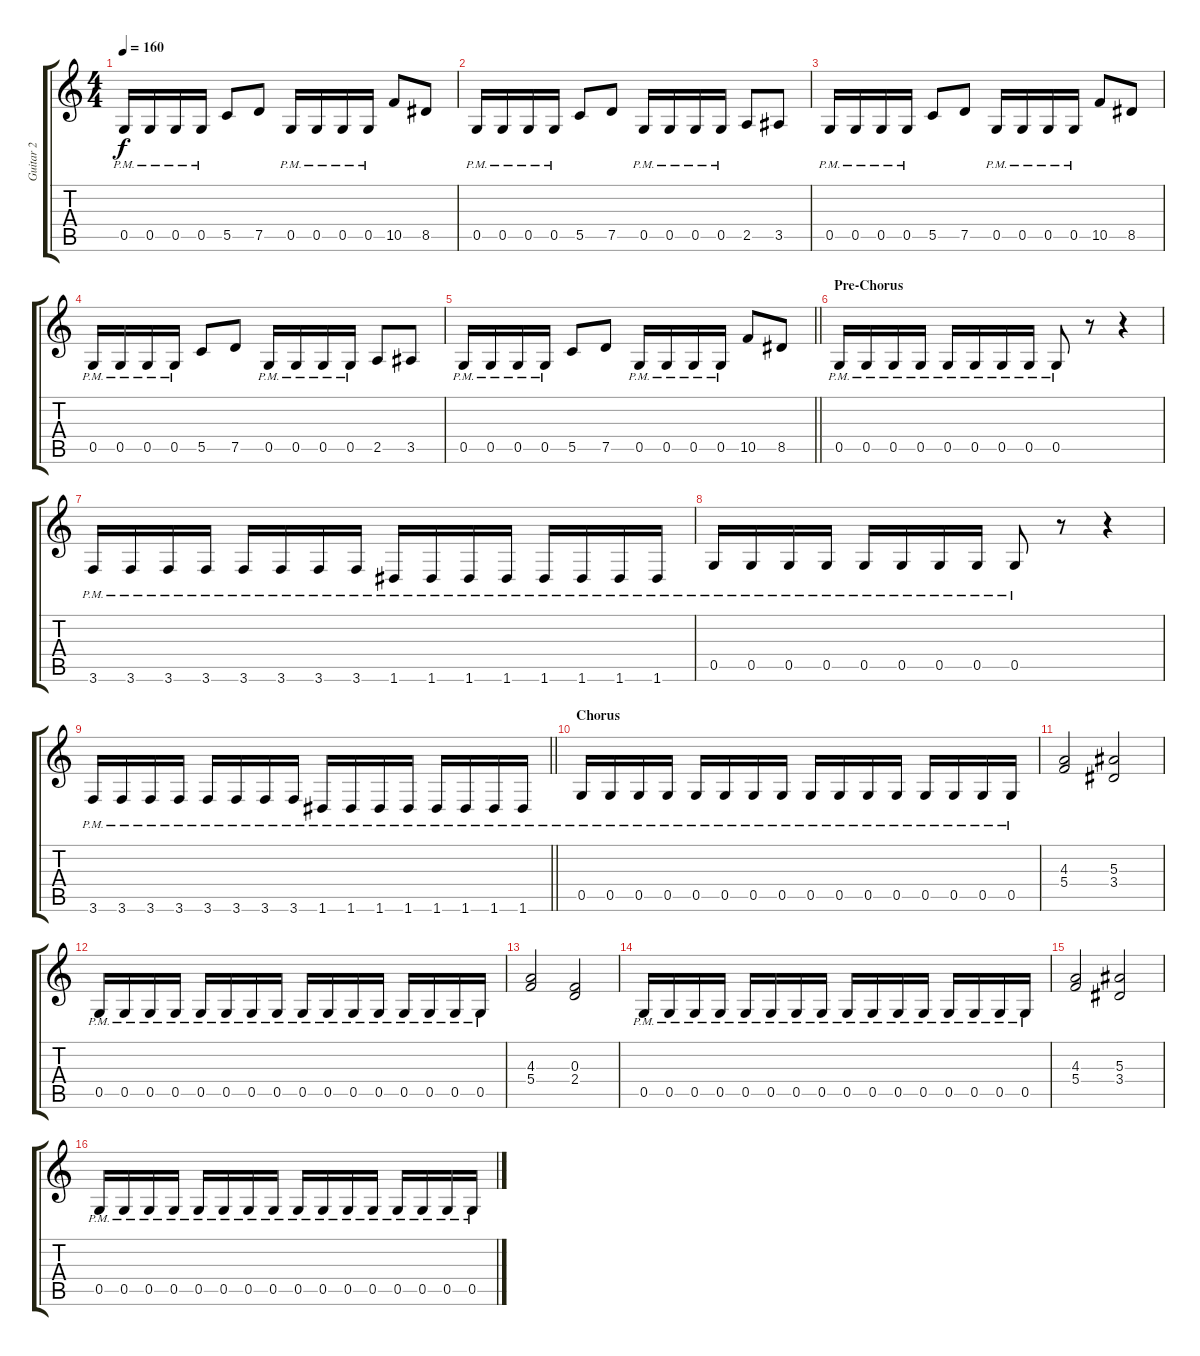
\track ("Guitar 2" "Guitar 2") {instrument distortionguitar}
\staff {score tabs}
\tuning (D4 A3 F3 C3 G2 D2) {hide}
\ts (4 4)
\tempo 160
\clef g2
\ks c
0.5{pm}.16{dy f} 0.5{pm}.16 0.5{pm}.16 0.5{pm}.16 5.5.8 7.5.8 0.5{pm}.16 0.5{pm}.16 0.5{pm}.16 0.5{pm}.16 10.5.8 8.5.8 |
0.5{pm}.16 0.5{pm}.16 0.5{pm}.16 0.5{pm}.16 5.5.8 7.5.8 0.5{pm}.16 0.5{pm}.16 0.5{pm}.16 0.5{pm}.16 2.5.8 3.5.8 |
0.5{pm}.16 0.5{pm}.16 0.5{pm}.16 0.5{pm}.16 5.5.8 7.5.8 0.5{pm}.16 0.5{pm}.16 0.5{pm}.16 0.5{pm}.16 10.5.8 8.5.8 |
0.5{pm}.16 0.5{pm}.16 0.5{pm}.16 0.5{pm}.16 5.5.8 7.5.8 0.5{pm}.16 0.5{pm}.16 0.5{pm}.16 0.5{pm}.16 2.5.8 3.5.8 |
\barLineRight lightlight
0.5{pm}.16 0.5{pm}.16 0.5{pm}.16 0.5{pm}.16 5.5.8 7.5.8 0.5{pm}.16 0.5{pm}.16 0.5{pm}.16 0.5{pm}.16 10.5.8 8.5.8 |
\section ("" "Pre-Chorus")
0.5{pm}.16 0.5{pm}.16 0.5{pm}.16 0.5{pm}.16 0.5{pm}.16 0.5{pm}.16 0.5{pm}.16 0.5{pm}.16 0.5{pm}.8 r.8 r.4 |
3.6{pm}.16 3.6{pm}.16 3.6{pm}.16 3.6{pm}.16 3.6{pm}.16 3.6{pm}.16 3.6{pm}.16 3.6{pm}.16 1.6{pm}.16 1.6{pm}.16 1.6{pm}.16 1.6{pm}.16 1.6{pm}.16 1.6{pm}.16 1.6{pm}.16 1.6{pm}.16 |
0.5{pm}.16 0.5{pm}.16 0.5{pm}.16 0.5{pm}.16 0.5{pm}.16 0.5{pm}.16 0.5{pm}.16 0.5{pm}.16 0.5{pm}.8 r.8 r.4 |
\barLineRight lightlight
3.6{pm}.16 3.6{pm}.16 3.6{pm}.16 3.6{pm}.16 3.6{pm}.16 3.6{pm}.16 3.6{pm}.16 3.6{pm}.16 1.6{pm}.16 1.6{pm}.16 1.6{pm}.16 1.6{pm}.16 1.6{pm}.16 1.6{pm}.16 1.6{pm}.16 1.6{pm}.16 |
\section ("" "Chorus")
0.5{pm}.16 0.5{pm}.16 0.5{pm}.16 0.5{pm}.16 0.5{pm}.16 0.5{pm}.16 0.5{pm}.16 0.5{pm}.16 0.5{pm}.16 0.5{pm}.16 0.5{pm}.16 0.5{pm}.16 0.5{pm}.16 0.5{pm}.16 0.5{pm}.16 0.5{pm}.16 |
(4.3 5.4).2 (5.3 3.4).2 |
0.5{pm}.16 0.5{pm}.16 0.5{pm}.16 0.5{pm}.16 0.5{pm}.16 0.5{pm}.16 0.5{pm}.16 0.5{pm}.16 0.5{pm}.16 0.5{pm}.16 0.5{pm}.16 0.5{pm}.16 0.5{pm}.16 0.5{pm}.16 0.5{pm}.16 0.5{pm}.16 |
(4.3 5.4).2 (0.3 2.4).2 |
0.5{pm}.16 0.5{pm}.16 0.5{pm}.16 0.5{pm}.16 0.5{pm}.16 0.5{pm}.16 0.5{pm}.16 0.5{pm}.16 0.5{pm}.16 0.5{pm}.16 0.5{pm}.16 0.5{pm}.16 0.5{pm}.16 0.5{pm}.16 0.5{pm}.16 0.5{pm}.16 |
(4.3 5.4).2 (5.3 3.4).2 |
0.5{pm}.16 0.5{pm}.16 0.5{pm}.16 0.5{pm}.16 0.5{pm}.16 0.5{pm}.16 0.5{pm}.16 0.5{pm}.16 0.5{pm}.16 0.5{pm}.16 0.5{pm}.16 0.5{pm}.16 0.5{pm}.16 0.5{pm}.16 0.5{pm}.16 0.5{pm}.16
